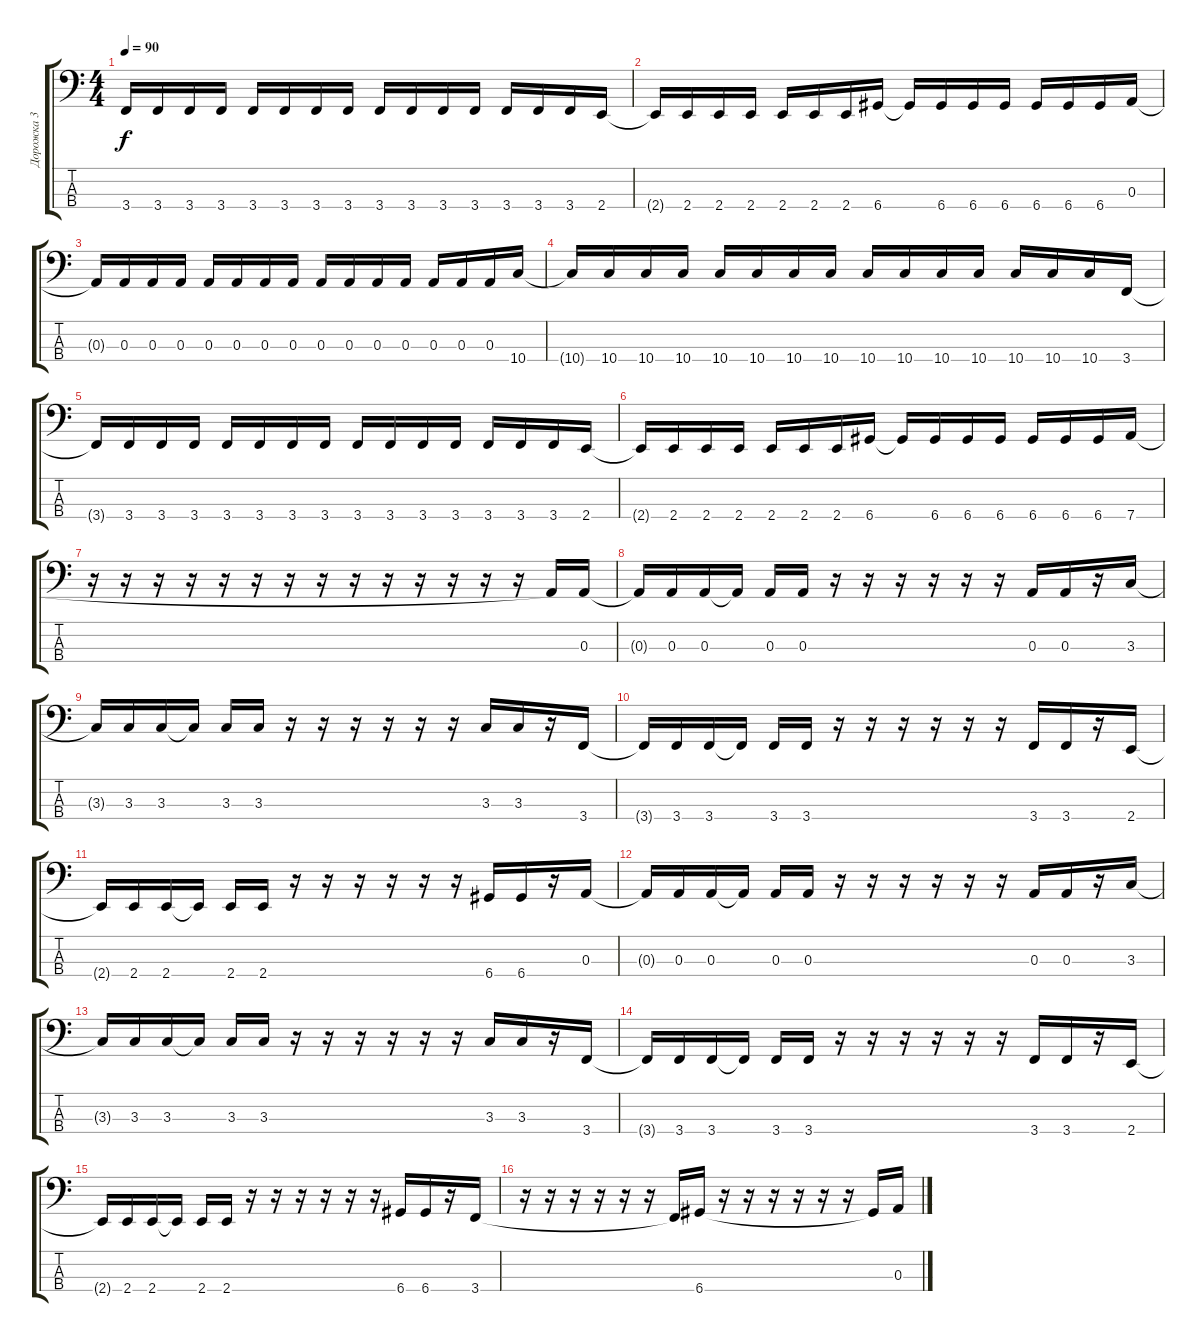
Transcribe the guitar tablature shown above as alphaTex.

\track ("Дорожка 3" "Дорожка 3") {instrument electricbassfinger}
\staff {score tabs}
\tuning (G2 D2 A1 D1) {hide}
\ts (4 4)
\tempo 90
\clef f4
\ks c
3.4{t}.16{dy f} 3.4.16 3.4.16 3.4.16 3.4.16 3.4.16 3.4.16 3.4.16 3.4.16 3.4.16 3.4.16 3.4.16 3.4.16 3.4.16 3.4.16 2.4.16 |
2.4{t}.16 2.4.16 2.4.16 2.4.16 2.4.16 2.4.16 2.4.16 6.4.16 6.4{t}.16 6.4.16 6.4.16 6.4.16 6.4.16 6.4.16 6.4.16 0.3.16 |
0.3{t}.16 0.3.16 0.3.16 0.3.16 0.3.16 0.3.16 0.3.16 0.3.16 0.3.16 0.3.16 0.3.16 0.3.16 0.3.16 0.3.16 0.3.16 10.4.16 |
10.4{t}.16 10.4.16 10.4.16 10.4.16 10.4.16 10.4.16 10.4.16 10.4.16 10.4.16 10.4.16 10.4.16 10.4.16 10.4.16 10.4.16 10.4.16 3.4.16 |
3.4{t}.16 3.4.16 3.4.16 3.4.16 3.4.16 3.4.16 3.4.16 3.4.16 3.4.16 3.4.16 3.4.16 3.4.16 3.4.16 3.4.16 3.4.16 2.4.16 |
2.4{t}.16 2.4.16 2.4.16 2.4.16 2.4.16 2.4.16 2.4.16 6.4.16 6.4{t}.16 6.4.16 6.4.16 6.4.16 6.4.16 6.4.16 6.4.16 7.4.16 |
r.16 r.16 r.16 r.16 r.16 r.16 r.16 r.16 r.16 r.16 r.16 r.16 r.16 r.16 7.4{t}.16 0.3.16 |
0.3{t}.16 0.3.16 0.3.16 0.3{t}.16 0.3.16 0.3.16 r.16 r.16 r.16 r.16 r.16 r.16 0.3.16 0.3.16 r.16 3.3.16 |
3.3{t}.16 3.3.16 3.3.16 3.3{t}.16 3.3.16 3.3.16 r.16 r.16 r.16 r.16 r.16 r.16 3.3.16 3.3.16 r.16 3.4.16 |
3.4{t}.16 3.4.16 3.4.16 3.4{t}.16 3.4.16 3.4.16 r.16 r.16 r.16 r.16 r.16 r.16 3.4.16 3.4.16 r.16 2.4.16 |
2.4{t}.16 2.4.16 2.4.16 2.4{t}.16 2.4.16 2.4.16 r.16 r.16 r.16 r.16 r.16 r.16 6.4.16 6.4.16 r.16 0.3.16 |
0.3{t}.16 0.3.16 0.3.16 0.3{t}.16 0.3.16 0.3.16 r.16 r.16 r.16 r.16 r.16 r.16 0.3.16 0.3.16 r.16 3.3.16 |
3.3{t}.16 3.3.16 3.3.16 3.3{t}.16 3.3.16 3.3.16 r.16 r.16 r.16 r.16 r.16 r.16 3.3.16 3.3.16 r.16 3.4.16 |
3.4{t}.16 3.4.16 3.4.16 3.4{t}.16 3.4.16 3.4.16 r.16 r.16 r.16 r.16 r.16 r.16 3.4.16 3.4.16 r.16 2.4.16 |
2.4{t}.16 2.4.16 2.4.16 2.4{t}.16 2.4.16 2.4.16 r.16 r.16 r.16 r.16 r.16 r.16 6.4.16 6.4.16 r.16 3.4.16 |
r.16 r.16 r.16 r.16 r.16 r.16 3.4{t}.16 6.4.16 r.16 r.16 r.16 r.16 r.16 r.16 6.4{t}.16 0.3.16
